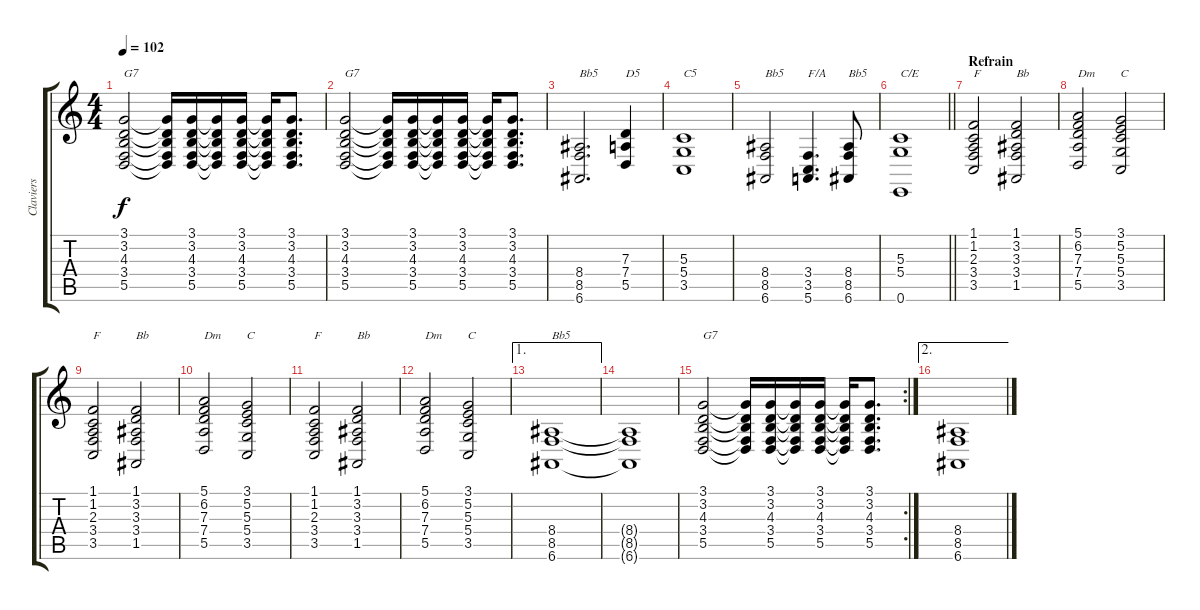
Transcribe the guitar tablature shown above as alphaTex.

\track ("Claviers" "Claviers") {instrument electricgrandpiano}
\staff {score tabs}
\tuning (E4 B3 G3 D3 A2 E2) {hide}
\ts (4 4)
\tempo 102
\clef g2
\ks c
(3.1 3.2 4.3 3.4 5.5).2{txt "G7" dy f} (3.1{t} 3.2{t} 4.3{t} 3.4{t} 5.5{t}).16 (3.1 3.2 4.3 3.4 5.5).16 (3.1{t} 3.2{t} 4.3{t} 3.4{t} 5.5{t}).16 (3.1 3.2 4.3 3.4 5.5).16 (3.1{t} 3.2{t} 4.3{t} 3.4{t} 5.5{t}).16 (3.1 3.2 4.3 3.4 5.5).8{d} |
(3.1 3.2 4.3 3.4 5.5).2{txt "G7"} (3.1{t} 3.2{t} 4.3{t} 3.4{t} 5.5{t}).16 (3.1 3.2 4.3 3.4 5.5).16 (3.1{t} 3.2{t} 4.3{t} 3.4{t} 5.5{t}).16 (3.1 3.2 4.3 3.4 5.5).16 (3.1{t} 3.2{t} 4.3{t} 3.4{t} 5.5{t}).16 (3.1 3.2 4.3 3.4 5.5).8{d} |
(8.4 8.5 6.6).2{d txt "Bb5"} (7.3 7.4 5.5).4{txt "D5"} |
(5.3 5.4 3.5).1{txt "C5"} |
(8.4 8.5 6.6).2{txt "Bb5"} (3.4 3.5 5.6).4{d txt "F/A"} (8.4 8.5 6.6).8{txt "Bb5"} |
\barLineRight lightlight
(5.3 5.4 0.6).1{txt "C/E"} |
\section ("" "Refrain")
(1.1 1.2 2.3 3.4 3.5).2{txt "F"} (1.1 3.2 3.3 3.4 1.5).2{txt "Bb"} |
(5.1 6.2 7.3 7.4 5.5).2{txt "Dm"} (3.1 5.2 5.3 5.4 3.5).2{txt "C"} |
(1.1 1.2 2.3 3.4 3.5).2{txt "F"} (1.1 3.2 3.3 3.4 1.5).2{txt "Bb"} |
(5.1 6.2 7.3 7.4 5.5).2{txt "Dm"} (3.1 5.2 5.3 5.4 3.5).2{txt "C"} |
(1.1 1.2 2.3 3.4 3.5).2{txt "F"} (1.1 3.2 3.3 3.4 1.5).2{txt "Bb"} |
(5.1 6.2 7.3 7.4 5.5).2{txt "Dm"} (3.1 5.2 5.3 5.4 3.5).2{txt "C"} |
\ae 1
(8.4 8.5 6.6).1{txt "Bb5"} |
(8.4{t} 8.5{t} 6.6{t}).1 |
\rc 2
(3.1 3.2 4.3 3.4 5.5).2{txt "G7"} (3.1{t} 3.2{t} 4.3{t} 3.4{t} 5.5{t}).16 (3.1 3.2 4.3 3.4 5.5).16 (3.1{t} 3.2{t} 4.3{t} 3.4{t} 5.5{t}).16 (3.1 3.2 4.3 3.4 5.5).16 (3.1{t} 3.2{t} 4.3{t} 3.4{t} 5.5{t}).16 (3.1 3.2 4.3 3.4 5.5).8{d} |
\ae 2
(8.4 8.5 6.6).1
